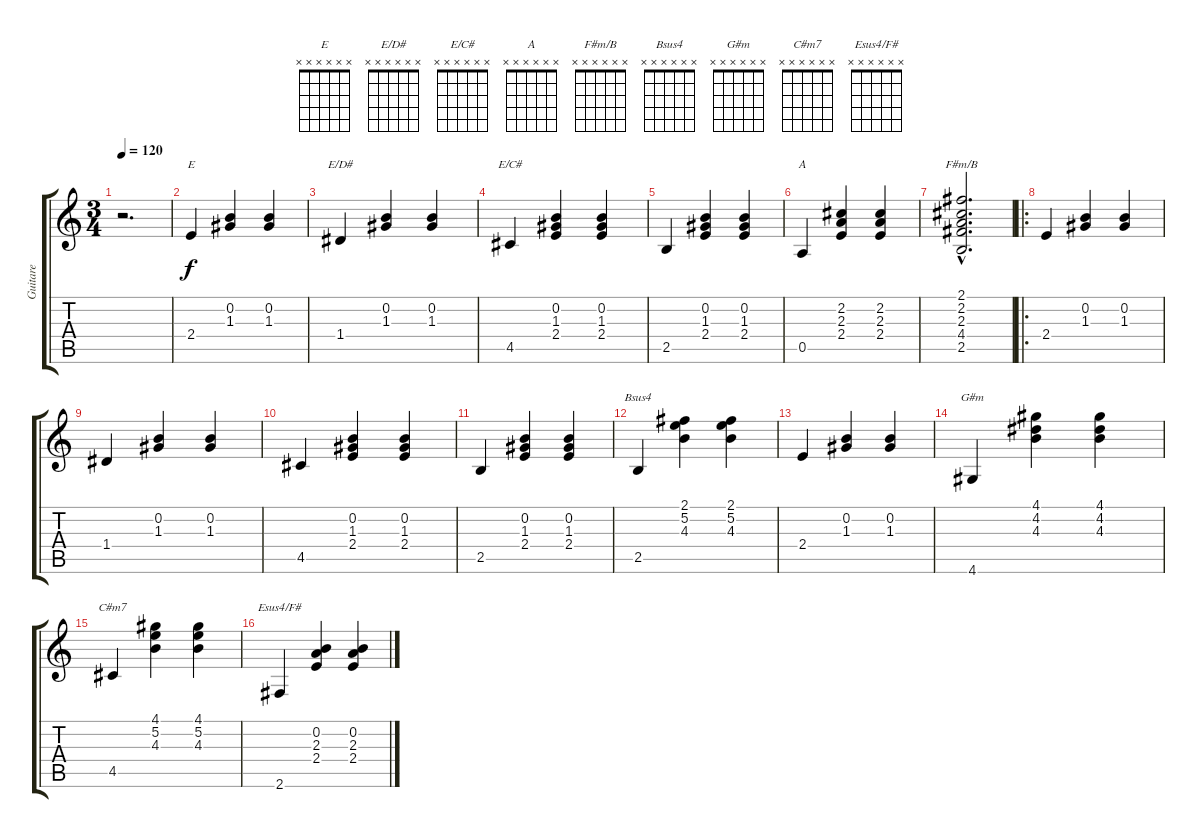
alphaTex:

\track ("Guitare" "Guitare") {instrument acousticguitarsteel}
\staff {score tabs}
\tuning (E4 B3 G3 D3 A2 E2) {hide}
\chord ("E" x x x x x x) {firstfret 0}
\chord ("E/D#" x x x x x x) {firstfret 0}
\chord ("E/C#" x x x x x x) {firstfret 0}
\chord ("A" x x x x x x) {firstfret 0}
\chord ("F#m/B" x x x x x x) {firstfret 0}
\chord ("Bsus4" x x x x x x) {firstfret 0}
\chord ("G#m" x x x x x x) {firstfret 0}
\chord ("C#m7" x x x x x x) {firstfret 0}
\chord ("Esus4/F#" x x x x x x) {firstfret 0}
\ts (3 4)
\tempo 120
\clef g2
\ks c
r.2{d dy f instrument acousticguitarsteel} |
2.4.4{ch "E"} (0.2 1.3).4 (0.2 1.3).4 |
1.4.4{ch "E/D#"} (0.2 1.3).4 (0.2 1.3).4 |
4.5.4{ch "E/C#"} (0.2 1.3 2.4).4 (0.2 1.3 2.4).4 |
2.5.4 (0.2 1.3 2.4).4 (0.2 1.3 2.4).4 |
0.5.4{ch "A"} (2.2 2.3 2.4).4 (2.2 2.3 2.4).4 |
(2.1{hac} 2.2{hac} 2.3{hac} 4.4{hac} 2.5{hac}).2{d ch "F#m/B"} |
\ro
2.4.4 (0.2 1.3).4 (0.2 1.3).4 |
1.4.4 (0.2 1.3).4 (0.2 1.3).4 |
4.5.4 (0.2 1.3 2.4).4 (0.2 1.3 2.4).4 |
2.5.4 (0.2 1.3 2.4).4 (0.2 1.3 2.4).4 |
2.5.4{ch "Bsus4"} (2.1 5.2 4.3).4 (2.1 5.2 4.3).4 |
2.4.4 (0.2 1.3).4 (0.2 1.3).4 |
4.6.4{ch "G#m"} (4.1 4.2 4.3).4 (4.1 4.2 4.3).4 |
4.5.4{ch "C#m7"} (4.1 5.2 4.3).4 (4.1 5.2 4.3).4 |
2.6.4{ch "Esus4/F#"} (0.2 2.3 2.4).4 (0.2 2.3 2.4).4
